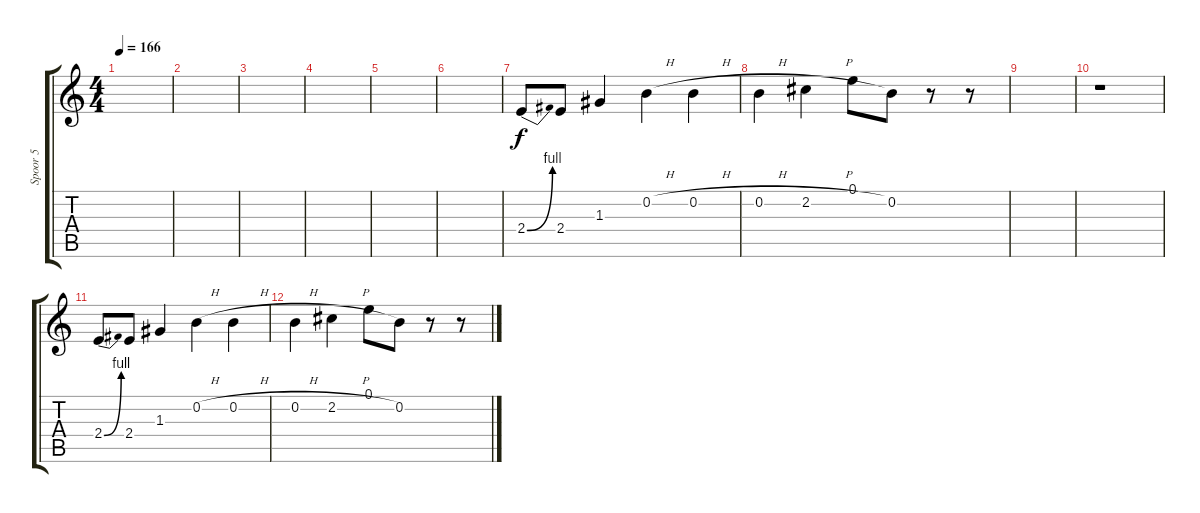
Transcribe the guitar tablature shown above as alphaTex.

\track ("Spoor 5" "Spoor 5") {instrument overdrivenguitar}
\staff {score tabs}
\tuning (E4 B3 G3 D3 A2 E2) {hide}
\ts (4 4)
\tempo 166
\clef g2
\ks c
|
|
|
|
|
|
2.4{be (bend 0 0 60 4)}.8 2.4.8 1.3.4 0.2{h}.4 0.2{h}.4 |
0.2{h}.4 2.2{h}.4 0.1.8 0.2.8 r.8 r.8 |
|
r.1 |
2.4{be (bend 0 0 60 4)}.8 2.4.8 1.3.4 0.2{h}.4 0.2{h}.4 |
0.2{h}.4 2.2{h}.4 0.1.8 0.2.8 r.8 r.8
